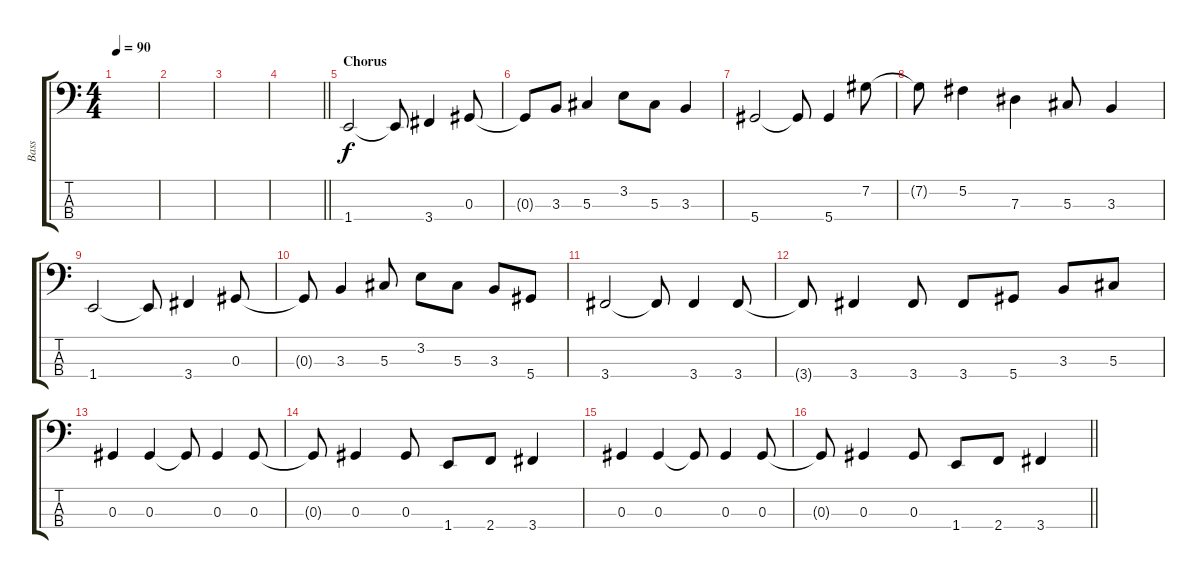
\track ("Bass" "Bass") {instrument electricbassfinger}
\staff {score tabs}
\tuning (Gb2 Db2 Ab1 Eb1) {hide}
\ts (4 4)
\tempo 90
\clef f4
\ks c
|
|
|
\barLineRight lightlight
|
\section ("" "Chorus")
1.4.2 1.4{t}.8 3.4.4 0.3.8 |
0.3{t}.8 3.3.8 5.3.4 3.2.8 5.3.8 3.3.4 |
5.4.2 5.4{t}.8 5.4.4 7.2.8 |
7.2{t}.8 5.2.4 7.3.4 5.3.8 3.3.4 |
1.4.2 1.4{t}.8 3.4.4 0.3.8 |
0.3{t}.8 3.3.4 5.3.8 3.2.8 5.3.8 3.3.8 5.4.8 |
3.4.2 3.4{t}.8 3.4.4 3.4.8 |
3.4{t}.8 3.4.4 3.4.8 3.4.8 5.4.8 3.3.8 5.3.8 |
0.3.4 0.3.4 0.3{t}.8 0.3.4 0.3.8 |
0.3{t}.8 0.3.4 0.3.8 1.4.8 2.4.8 3.4.4 |
0.3.4 0.3.4 0.3{t}.8 0.3.4 0.3.8 |
\barLineRight lightlight
0.3{t}.8 0.3.4 0.3.8 1.4.8 2.4.8 3.4.4
